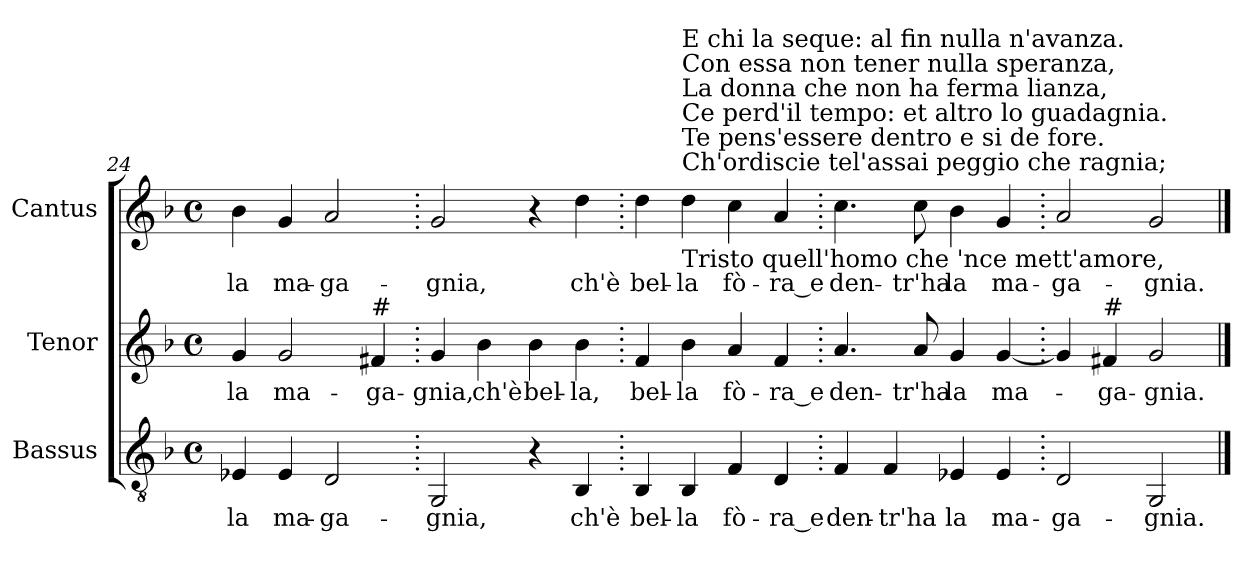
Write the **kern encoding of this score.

**kern	**text	**kern	**text	**kern	**text
*part3	*part3	*part2	*part2	*part1	*part1
*staff3	*staff3	*staff2	*staff2	*staff1	*staff1
*I"Bassus	*	*I"Tenor	*	*I"Cantus	*
*	*	*	*	*I'Cant.	*
*clefGv2	*	*clefG2	*	*clefG2	*
*k[b-]	*	*k[b-]	*	*k[b-]	*
*F:	*	*F:	*	*F:	*
*M4/4	*	*M4/4	*	*M4/4	*
*met(c)	*	*met(c)	*	*met(c)	*
=24	=24	=24	=24	=24	=24
!	!LO:LY:b:color=#000000	!	!	!	!
!	!	!	!LO:LY:b:color=#000000	!	!
!	!	!	!	!	!LO:LY:b:color=#000000
4E-Xi/	la	4gi/	la	4b-i\	la
!	!LO:LY:b:color=#000000	!	!	!	!
!	!	!	!LO:LY:b:color=#000000	!	!
!	!	!	!	!	!LO:LY:b:color=#000000
4E-i/	ma-	2gi/	ma-	4gi/	ma-
!	!LO:LY:b:color=#000000	!	!	!	!
!	!	!	!	!	!LO:LY:b:color=#000000
2Di/	-ga-	.	.	2ai/	-ga-
!	!	!LO:TX:a:t=#	!	!	!
!	!	!	!LO:LY:b:color=#000000	!	!
.	.	4f#i/	-ga-	.	.
!!LO:LB:g=z
=25.	=25.	=25.	=25.	=25.	=25.
!	!LO:LY:b:color=#000000	!	!	!	!
!	!	!	!LO:LY:b:color=#000000	!	!
!	!	!	!	!	!LO:LY:b:color=#000000
2GGi/	-gnia,	4gi/	-gnia,	2gi/	-gnia,
!	!	!	!LO:LY:b:color=#000000	!	!
.	.	4b-i\	ch'è	.	.
!	!	!	!LO:LY:b:color=#000000	!	!
4r	.	4b-i\	bel-	4r	.
!	!LO:LY:b:color=#000000	!	!	!	!
!	!	!	!LO:LY:b:color=#000000	!	!
!	!	!	!	!	!LO:LY:b:color=#000000
4BB-i/	ch'è	4b-i\	-la,	4ddi\	ch'è
=26.	=26.	=26.	=26.	=26.	=26.
!	!LO:LY:b:color=#000000	!	!	!	!
!	!	!	!LO:LY:b:color=#000000	!	!
!	!	!	!	!	!LO:LY:b:color=#000000
4BB-i/	bel-	4fi/	bel-	4ddi\	bel-
!	!LO:LY:b:color=#000000	!	!	!	!
!	!	!	!LO:LY:b:color=#000000	!	!
!	!	!	!	!LO:TX:b:t=Tristo quell'homo che 'nce mett'amore,	!
!	!	!	!	!LO:TX:t=Ch'ordiscie tel'assai peggio che ragnia;	!
!	!	!	!	!LO:TX:t=Te pens'essere dentro e si de fore.	!
!	!	!	!	!LO:TX:t=Ce perd'il tempo&colon; et altro lo guadagnia.	!
!	!	!	!	!LO:TX:t=La donna che non ha ferma lianza,	!
!	!	!	!	!LO:TX:t=Con essa non tener nulla speranza,	!
!	!	!	!	!LO:TX:t=E chi la seque&colon; al fin nulla n'avanza.	!
!	!	!	!	!	!LO:LY:b:color=#000000
4BB-i/	-la	4b-i\	-la	4ddi\	-la
!	!LO:LY:b:color=#000000	!	!	!	!
!	!	!	!LO:LY:b:color=#000000	!	!
!	!	!	!	!	!LO:LY:b:color=#000000
4Fi/	fò-	4ai/	fò-	4cci\	fò-
!	!LO:LY:b:color=#000000	!	!	!	!
!	!	!	!LO:LY:b:color=#000000	!	!
!	!	!	!	!	!LO:LY:b:color=#000000
4Di/	-ra_e	4fi/	-ra_e	4ai/	-ra_e
=27.	=27.	=27.	=27.	=27.	=27.
!	!LO:LY:b:color=#000000	!	!	!	!
!	!	!	!LO:LY:b:color=#000000	!	!
!	!	!	!	!	!LO:LY:b:color=#000000
4Fi/	den-	4.ai/	den-	4.cci\	den-
!	!LO:LY:b:color=#000000	!	!	!	!
4Fi/	-tr'ha	.	.	.	.
!	!	!	!LO:LY:b:color=#000000	!	!
!	!	!	!	!	!LO:LY:b:color=#000000
.	.	8ai/	-tr'ha	8cci\	-tr'ha
!	!LO:LY:b:color=#000000	!	!	!	!
!	!	!	!LO:LY:b:color=#000000	!	!
!	!	!	!	!	!LO:LY:b:color=#000000
4E-Xi/	la	4gi/	la	4b-i\	la
!	!LO:LY:b:color=#000000	!	!	!	!
!	!	!	!LO:LY:b:color=#000000	!	!
!	!	!	!	!	!LO:LY:b:color=#000000
4E-i/	ma-	[<4gi/	ma-	4gi/	ma-
=28.	=28.	=28.	=28.	=28.	=28.
!	!LO:LY:b:color=#000000	!	!	!	!
!	!	!	!	!	!LO:LY:b:color=#000000
2Di/	-ga-	4gi/]	.	2ai/	-ga-
!	!	!LO:TX:a:t=#	!	!	!
!	!	!	!LO:LY:b:color=#000000	!	!
.	.	4f#i/	-ga-	.	.
!	!LO:LY:b:color=#000000	!	!	!	!
!	!	!	!LO:LY:b:color=#000000	!	!
!	!	!	!	!	!LO:LY:b:color=#000000
2GGi/	-gnia.	2gi/	-gnia.	2gi/	-gnia.
==	==	==	==	==	==
*-	*-	*-	*-	*-	*-
